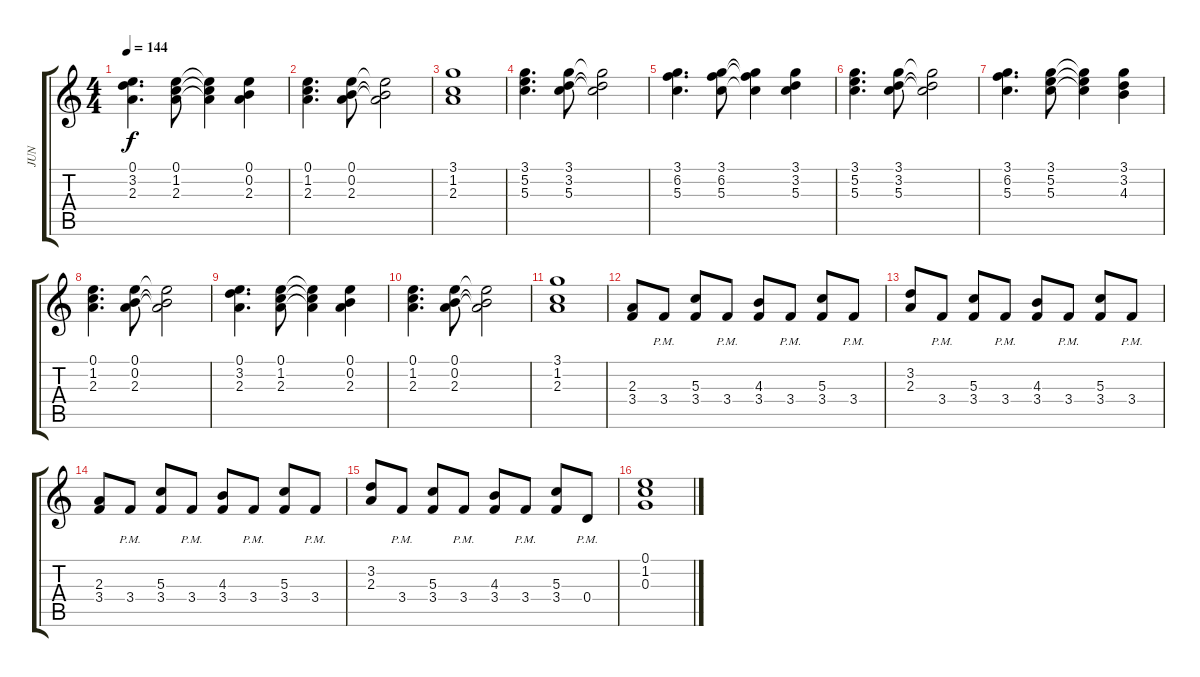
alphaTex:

\track ("JUN" "JUN") {instrument distortionguitar}
\staff {score tabs}
\tuning (E4 B3 G3 D3 A2 E2) {hide}
\ts (4 4)
\tempo 144
\clef g2
\ks c
(0.1 3.2 2.3).4{d dy f} (0.1 1.2 2.3).8 (0.1{t} 1.2{t} 2.3{t}).4 (0.1 0.2 2.3).4 |
(0.1 1.2 2.3).4{d} (0.1 0.2 2.3).8 (0.1{t} 0.2{t} 2.3{t}).2 |
(3.1 1.2 2.3).1 |
(3.1 5.2 5.3).4{d} (3.1 3.2 5.3).8 (3.1{t} 3.2{t} 5.3{t}).2 |
(3.1 6.2 5.3).4{d} (3.1 6.2 5.3).8 (3.1{t} 6.2{t} 5.3{t}).4 (3.1 3.2 5.3).4 |
(3.1 5.2 5.3).4{d} (3.1 3.2 5.3).8 (3.1{t} 3.2{t} 5.3{t}).2 |
(3.1 6.2 5.3).4{d} (3.1 5.2 5.3).8 (3.1{t} 5.2{t} 5.3{t}).4 (3.1 3.2 4.3).4 |
(0.1 1.2 2.3).4{d} (0.1 0.2 2.3).8 (0.1{t} 0.2{t} 2.3{t}).2 |
(0.1 3.2 2.3).4{d} (0.1 1.2 2.3).8 (0.1{t} 1.2{t} 2.3{t}).4 (0.1 0.2 2.3).4 |
(0.1 1.2 2.3).4{d} (0.1 0.2 2.3).8 (0.1{t} 0.2{t} 2.3{t}).2 |
(3.1 1.2 2.3).1 |
(2.3 3.4).8{instrument distortionguitar} 3.4{pm}.8 (5.3 3.4).8 3.4{pm}.8 (4.3 3.4).8 3.4{pm}.8 (5.3 3.4).8 3.4{pm}.8 |
(3.2 2.3).8 3.4{pm}.8 (5.3 3.4).8 3.4{pm}.8 (4.3 3.4).8 3.4{pm}.8 (5.3 3.4).8 3.4{pm}.8 |
(2.3 3.4).8 3.4{pm}.8 (5.3 3.4).8 3.4{pm}.8 (4.3 3.4).8 3.4{pm}.8 (5.3 3.4).8 3.4{pm}.8 |
(3.2 2.3).8 3.4{pm}.8 (5.3 3.4).8 3.4{pm}.8 (4.3 3.4).8 3.4{pm}.8 (5.3 3.4).8 0.4{pm}.8 |
(0.1 1.2 0.3).1
